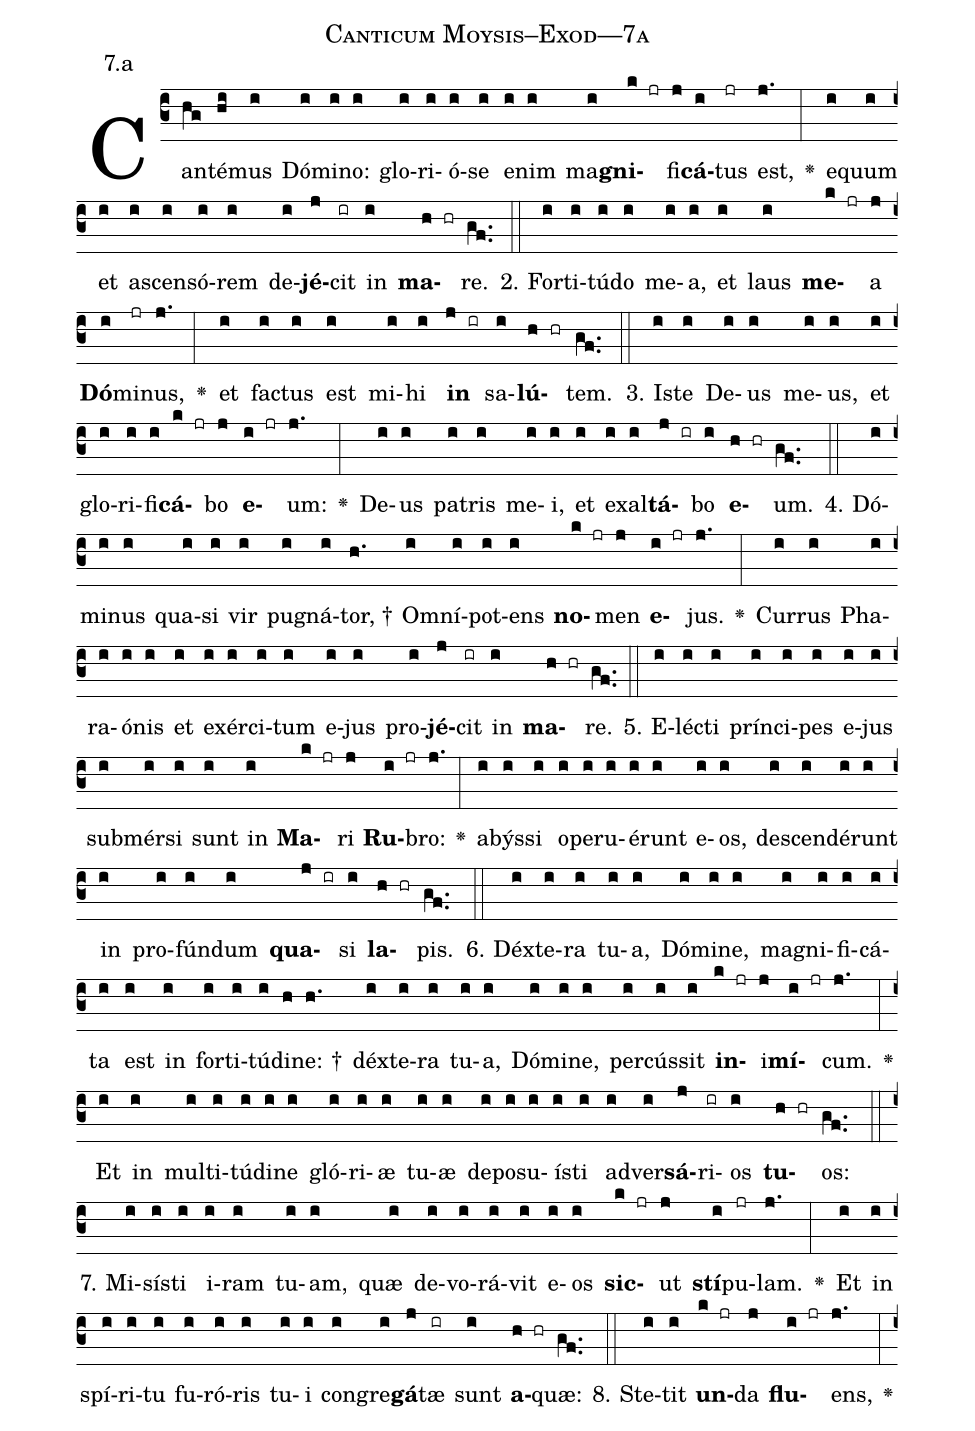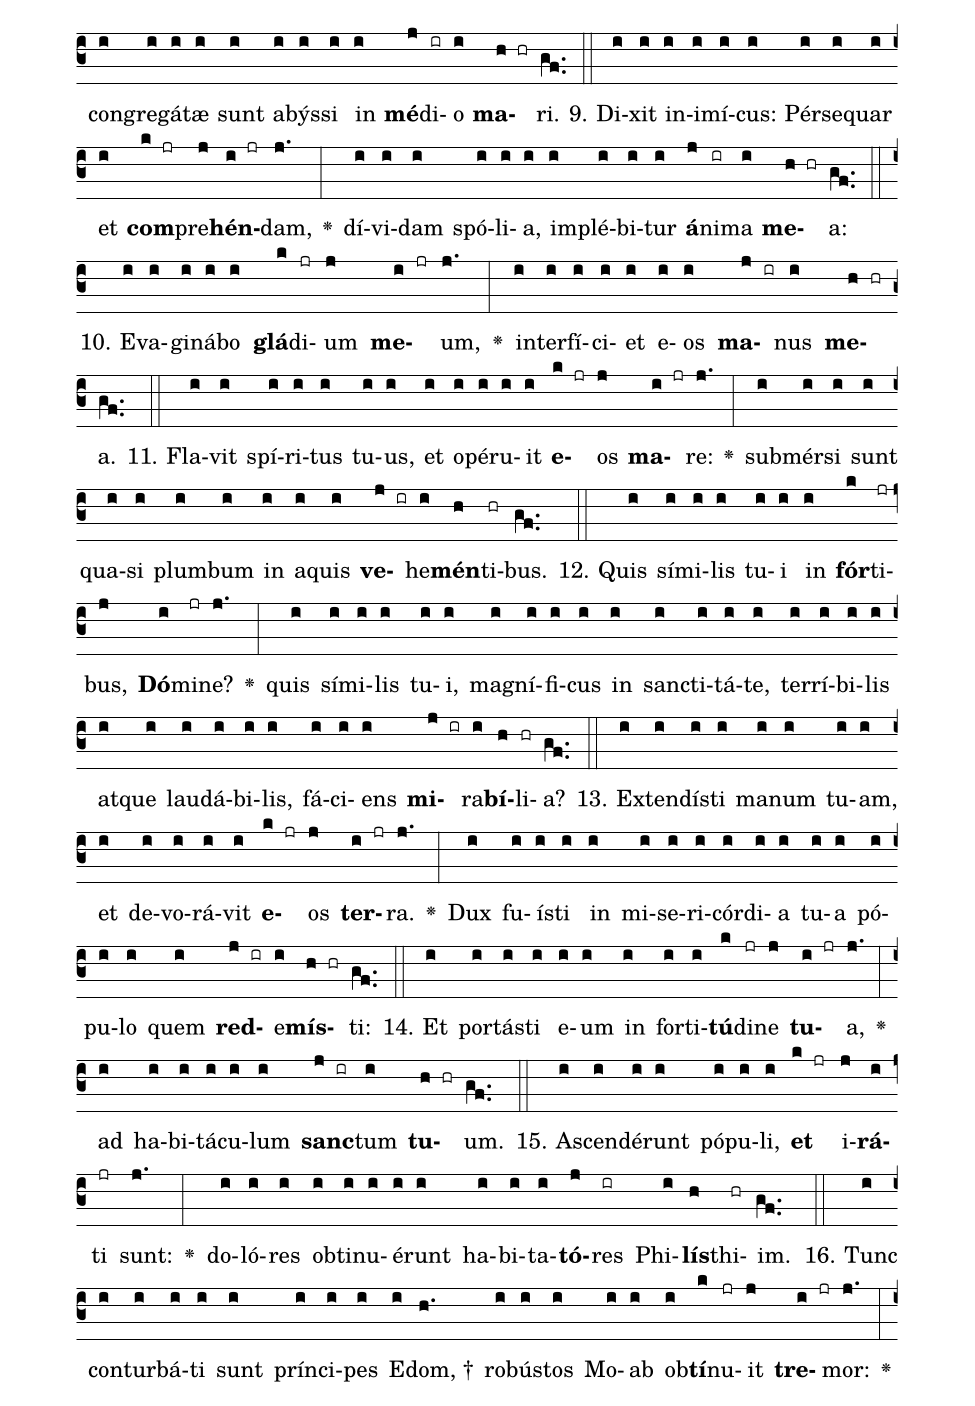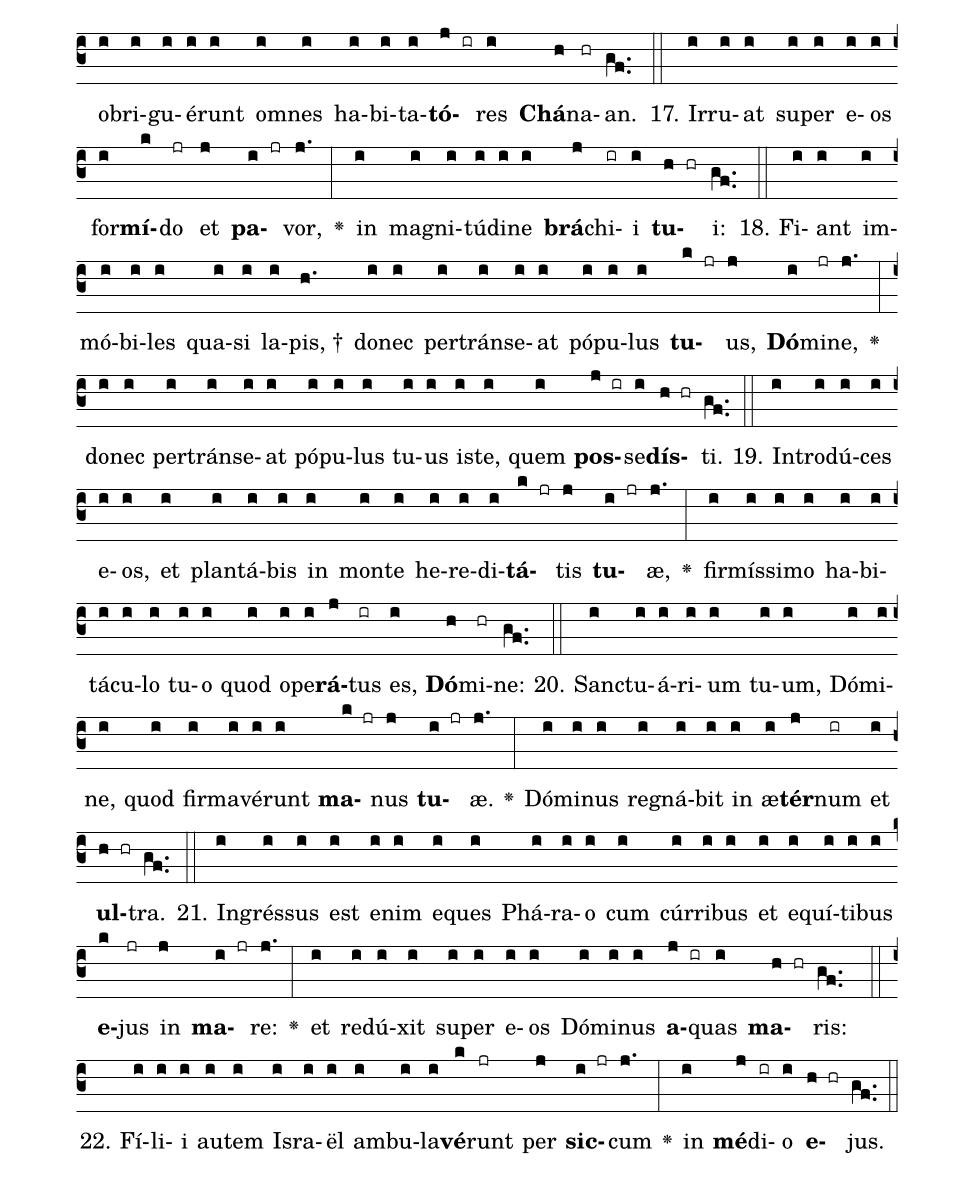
name: Canticum Moysis--Exod---7a;
annotation: 7.a;
%%
(c3)Can(hg)té(hi)mus(i) Dó(i)mi(i)no:(i) glo(i)ri(i)ó(i)se(i) e(i)nim(i) ma(i)<b>gni</b>(k jr)fi(j)<b>cá</b>(i)tus(jr) est,(j.) <v>\greheightstar</v>(:) e(i)quum(i) et(i) a(i)scen(i)só(i)rem(i) de(i)<b>jé</b>(j)cit(ir) in(i) <b>ma</b>(h hr)re.(gf..) (::)
2. For(i)ti(i)tú(i)do(i) me(i)a,(i) et(i) laus(i) <b>me</b>(k jr)a(j) <b>Dó</b>(i)mi(jr)nus,(j.) <v>\greheightstar</v>(:) et(i) fac(i)tus(i) est(i) mi(i)hi(i) <b>in</b>(j ir) sa(i)<b>lú</b>(h hr)tem.(gf..) (::)
3. Is(i)te(i) De(i)us(i) me(i)us,(i) et(i) glo(i)ri(i)fi(i)<b>cá</b>(k jr)bo(j) <b>e</b>(i jr)um:(j.) <v>\greheightstar</v>(:) De(i)us(i) pa(i)tris(i) me(i)i,(i) et(i) ex(i)al(i)<b>tá</b>(j ir)bo(i) <b>e</b>(h hr)um.(gf..) (::)
4. Dó(i)mi(i)nus(i) qua(i)si(i) vir(i) pu(i)gná(i)tor, †(h.) Om(i)ní(i)pot(i)ens(i) <b>no</b>(k jr)men(j) <b>e</b>(i jr)jus.(j.) <v>\greheightstar</v>(:) Cur(i)rus(i) Pha(i)ra(i)ó(i)nis(i) et(i) ex(i)ér(i)ci(i)tum(i) e(i)jus(i) pro(i)<b>jé</b>(j)cit(ir) in(i) <b>ma</b>(h hr)re.(gf..) (::)
5. E(i)léc(i)ti(i) prín(i)ci(i)pes(i) e(i)jus(i) sub(i)mér(i)si(i) sunt(i) in(i) <b>Ma</b>(k jr)ri(j) <b>Ru</b>(i jr)bro:(j.) <v>\greheightstar</v>(:) a(i)býs(i)si(i) o(i)pe(i)ru(i)é(i)runt(i) e(i)os,(i) de(i)scen(i)dé(i)runt(i) in(i) pro(i)fún(i)dum(i) <b>qua</b>(j ir)si(i) <b>la</b>(h hr)pis.(gf..) (::)
6. Déx(i)te(i)ra(i) tu(i)a,(i) Dó(i)mi(i)ne,(i) ma(i)gni(i)fi(i)cá(i)ta(i) est(i) in(i) for(i)ti(i)tú(i)di(h)ne: †(h.) déx(i)te(i)ra(i) tu(i)a,(i) Dó(i)mi(i)ne,(i) per(i)cús(i)sit(i) <b>in</b>(k jr)i(j)<b>mí</b>(i jr)cum.(j.) <v>\greheightstar</v>(:) Et(i) in(i) mul(i)ti(i)tú(i)di(i)ne(i) gló(i)ri(i)æ(i) tu(i)æ(i) de(i)po(i)su(i)ís(i)ti(i) ad(i)ver(i)<b>sá</b>(j)ri(ir)os(i) <b>tu</b>(h hr)os:(gf..) (::)
7. Mi(i)sís(i)ti(i) i(i)ram(i) tu(i)am,(i) quæ(i) de(i)vo(i)rá(i)vit(i) e(i)os(i) <b>sic</b>(k jr)ut(j) <b>stí</b>(i)pu(jr)lam.(j.) <v>\greheightstar</v>(:) Et(i) in(i) spí(i)ri(i)tu(i) fu(i)ró(i)ris(i) tu(i)i(i) con(i)gre(i)<b>gá</b>(j)tæ(ir) sunt(i) <b>a</b>(h hr)quæ:(gf..) (::)
8. Ste(i)tit(i) <b>un</b>(k jr)da(j) <b>flu</b>(i jr)ens,(j.) <v>\greheightstar</v>(:) con(i)gre(i)gá(i)tæ(i) sunt(i) a(i)býs(i)si(i) in(i) <b>mé</b>(j)di(ir)o(i) <b>ma</b>(h hr)ri.(gf..) (::)
9. Di(i)xit(i) in(i)i(i)mí(i)cus:(i) Pér(i)se(i)quar(i) et(i) <b>com</b>(k jr)pre(j)<b>hén</b>(i jr)dam,(j.) <v>\greheightstar</v>(:) dí(i)vi(i)dam(i) spó(i)li(i)a,(i) im(i)plé(i)bi(i)tur(i) <b>á</b>(j)ni(ir)ma(i) <b>me</b>(h hr)a:(gf..) (::)
10. E(i)va(i)gi(i)ná(i)bo(i) <b>glá</b>(k)di(jr)um(j) <b>me</b>(i jr)um,(j.) <v>\greheightstar</v>(:) in(i)ter(i)fí(i)ci(i)et(i) e(i)os(i) <b>ma</b>(j ir)nus(i) <b>me</b>(h hr)a.(gf..) (::)
11. Fla(i)vit(i) spí(i)ri(i)tus(i) tu(i)us,(i) et(i) o(i)pé(i)ru(i)it(i) <b>e</b>(k jr)os(j) <b>ma</b>(i jr)re:(j.) <v>\greheightstar</v>(:) sub(i)mér(i)si(i) sunt(i) qua(i)si(i) plum(i)bum(i) in(i) a(i)quis(i) <b>ve</b>(j ir)he(i)<b>mén</b>(h)ti(hr)bus.(gf..) (::)
12. Quis(i) sí(i)mi(i)lis(i) tu(i)i(i) in(i) <b>fór</b>(k)ti(jr)bus,(j) <b>Dó</b>(i)mi(jr)ne?(j.) <v>\greheightstar</v>(:) quis(i) sí(i)mi(i)lis(i) tu(i)i,(i) ma(i)gní(i)fi(i)cus(i) in(i) sanc(i)ti(i)tá(i)te,(i) ter(i)rí(i)bi(i)lis(i) at(i)que(i) lau(i)dá(i)bi(i)lis,(i) fá(i)ci(i)ens(i) <b>mi</b>(j ir)ra(i)<b>bí</b>(h)li(hr)a?(gf..) (::)
13. Ex(i)ten(i)dís(i)ti(i) ma(i)num(i) tu(i)am,(i) et(i) de(i)vo(i)rá(i)vit(i) <b>e</b>(k jr)os(j) <b>ter</b>(i jr)ra.(j.) <v>\greheightstar</v>(:) Dux(i) fu(i)ís(i)ti(i) in(i) mi(i)se(i)ri(i)cór(i)di(i)a(i) tu(i)a(i) pó(i)pu(i)lo(i) quem(i) <b>red</b>(j ir)e(i)<b>mís</b>(h hr)ti:(gf..) (::)
14. Et(i) por(i)tás(i)ti(i) e(i)um(i) in(i) for(i)ti(i)<b>tú</b>(k)di(jr)ne(j) <b>tu</b>(i jr)a,(j.) <v>\greheightstar</v>(:) ad(i) ha(i)bi(i)tá(i)cu(i)lum(i) <b>sanc</b>(j ir)tum(i) <b>tu</b>(h hr)um.(gf..) (::)
15. A(i)scen(i)dé(i)runt(i) pó(i)pu(i)li,(i) <b>et</b>(k jr) i(j)<b>rá</b>(i)ti(jr) sunt:(j.) <v>\greheightstar</v>(:) do(i)ló(i)res(i) ob(i)ti(i)nu(i)é(i)runt(i) ha(i)bi(i)ta(i)<b>tó</b>(j)res(ir) Phi(i)<b>lís</b>(h)thi(hr)im.(gf..) (::)
16. Tunc(i) con(i)tur(i)bá(i)ti(i) sunt(i) prín(i)ci(i)pes(i) E(i)dom, †(h.) ro(i)bús(i)tos(i) Mo(i)ab(i) ob(i)<b>tí</b>(k)nu(jr)it(j) <b>tre</b>(i jr)mor:(j.) <v>\greheightstar</v>(:) ob(i)ri(i)gu(i)é(i)runt(i) om(i)nes(i) ha(i)bi(i)ta(i)<b>tó</b>(j ir)res(i) <b>Chá</b>(h)na(hr)an.(gf..) (::)
17. Ir(i)ru(i)at(i) su(i)per(i) e(i)os(i) for(i)<b>mí</b>(k)do(jr) et(j) <b>pa</b>(i jr)vor,(j.) <v>\greheightstar</v>(:) in(i) ma(i)gni(i)tú(i)di(i)ne(i) <b>brá</b>(j)chi(ir)i(i) <b>tu</b>(h hr)i:(gf..) (::)
18. Fi(i)ant(i) im(i)mó(i)bi(i)les(i) qua(i)si(i) la(i)pis, †(h.) do(i)nec(i) per(i)tráns(i)e(i)at(i) pó(i)pu(i)lus(i) <b>tu</b>(k jr)us,(j) <b>Dó</b>(i)mi(jr)ne,(j.) <v>\greheightstar</v>(:) do(i)nec(i) per(i)tráns(i)e(i)at(i) pó(i)pu(i)lus(i) tu(i)us(i) is(i)te,(i) quem(i) <b>pos</b>(j ir)se(i)<b>dís</b>(h hr)ti.(gf..) (::)
19. In(i)tro(i)dú(i)ces(i) e(i)os,(i) et(i) plan(i)tá(i)bis(i) in(i) mon(i)te(i) he(i)re(i)di(i)<b>tá</b>(k jr)tis(j) <b>tu</b>(i jr)æ,(j.) <v>\greheightstar</v>(:) fir(i)mís(i)si(i)mo(i) ha(i)bi(i)tá(i)cu(i)lo(i) tu(i)o(i) quod(i) o(i)pe(i)<b>rá</b>(j)tus(ir) es,(i) <b>Dó</b>(h)mi(hr)ne:(gf..) (::)
20. Sanc(i)tu(i)á(i)ri(i)um(i) tu(i)um,(i) Dó(i)mi(i)ne,(i) quod(i) fir(i)ma(i)vé(i)runt(i) <b>ma</b>(k jr)nus(j) <b>tu</b>(i jr)æ.(j.) <v>\greheightstar</v>(:) Dó(i)mi(i)nus(i) re(i)gná(i)bit(i) in(i) æ(i)<b>tér</b>(j)num(ir) et(i) <b>ul</b>(h hr)tra.(gf..) (::)
21. In(i)grés(i)sus(i) est(i) e(i)nim(i) e(i)ques(i) Phá(i)ra(i)o(i) cum(i) cúr(i)ri(i)bus(i) et(i) e(i)quí(i)ti(i)bus(i) <b>e</b>(k)jus(jr) in(j) <b>ma</b>(i jr)re:(j.) <v>\greheightstar</v>(:) et(i) re(i)dú(i)xit(i) su(i)per(i) e(i)os(i) Dó(i)mi(i)nus(i) <b>a</b>(j ir)quas(i) <b>ma</b>(h hr)ris:(gf..) (::)
22. Fí(i)li(i)i(i) au(i)tem(i) Is(i)ra(i)ël(i) am(i)bu(i)la(i)<b>vé</b>(k)runt(jr) per(j) <b>sic</b>(i jr)cum(j.) <v>\greheightstar</v>(:) in(i) <b>mé</b>(j)di(ir)o(i) <b>e</b>(h hr)jus.(gf..) (::)
